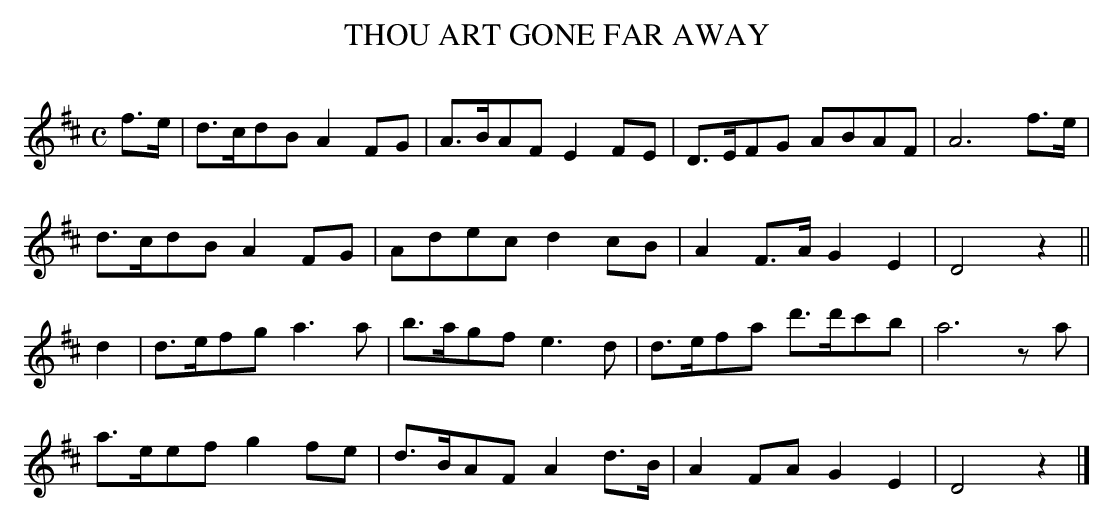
X:1
T:THOU ART GONE FAR AWAY
Y:"with feeling"
Q:60
M:C
L:1/8
K:D
f>e|d>cdB A2FG|A>BAF E2FE|D>EFG ABAF|A6 f>e|
d>cdB A2FG|Adec d2cB|A2F>A G2E2|D4z2||
d2|d>efg a3a|b>agf e3d|d>efa d'>d'c'b|a6za|
a>eef g2fe|d>BAF A2d>B|A2FA G2E2|D4z2|]
